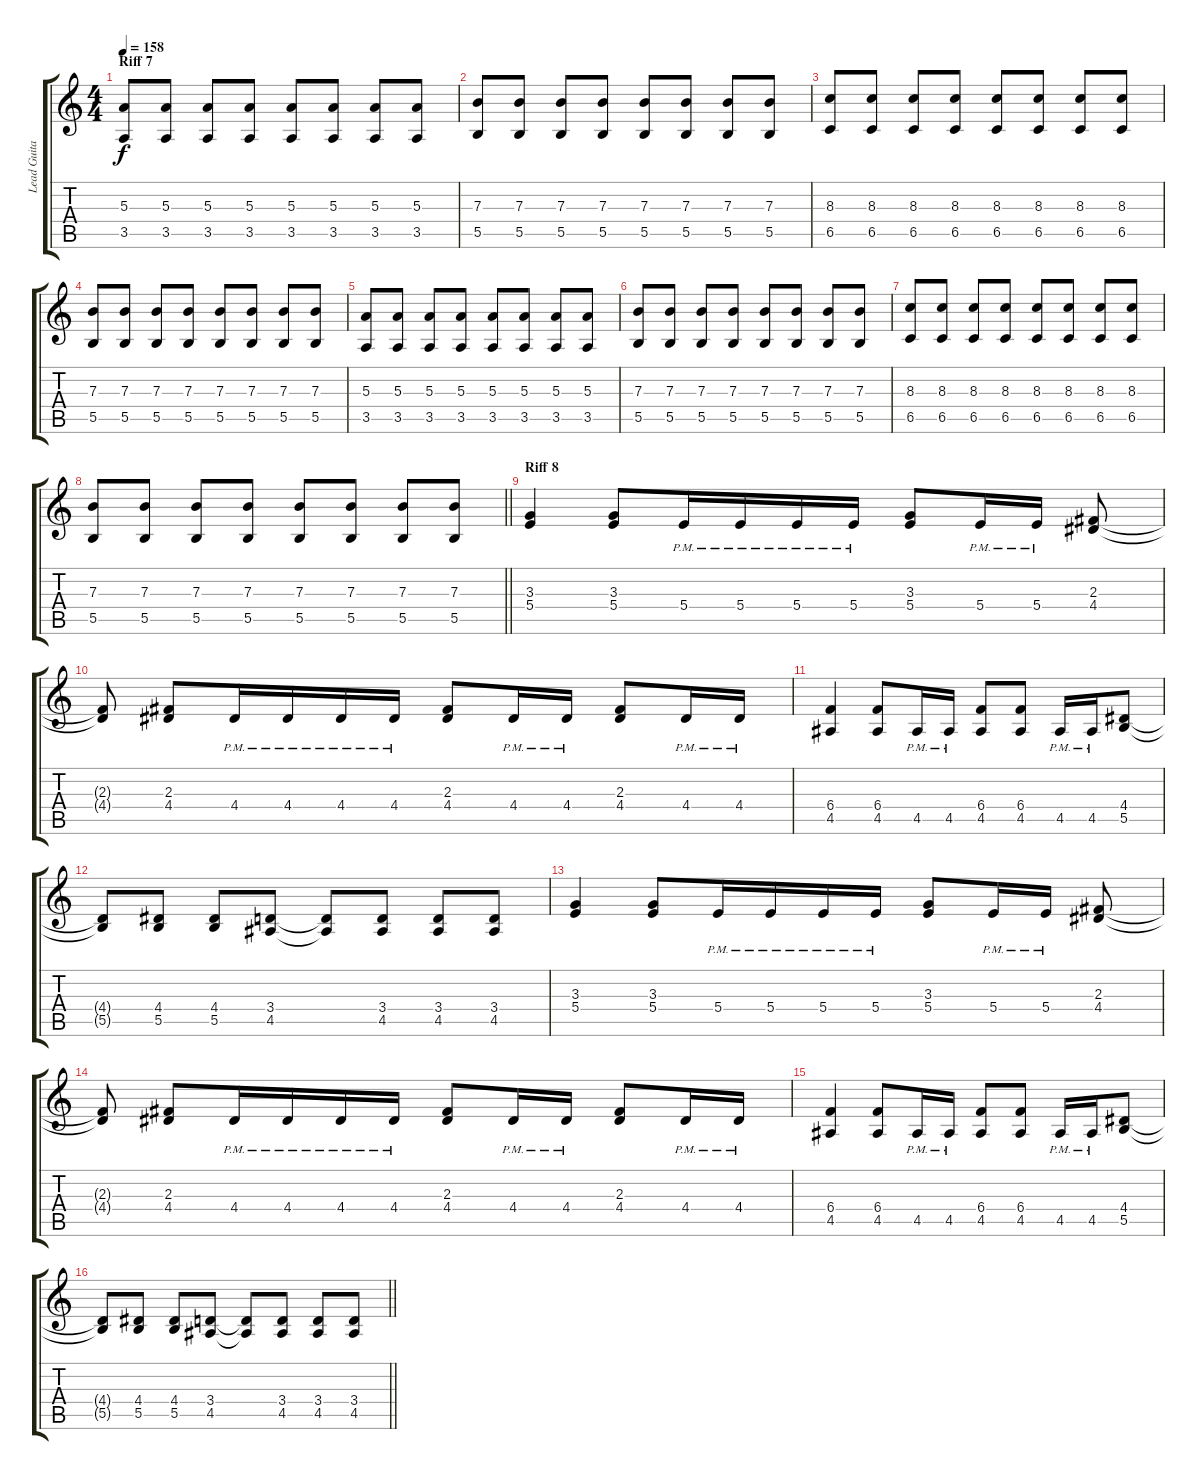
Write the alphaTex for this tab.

\track ("Lead Guitar " "Lead Guita") {instrument distortionguitar}
\staff {score tabs}
\tuning (Db4 Ab3 E3 B2 Gb2 Db2) {hide}
\ts (4 4)
\section ("" "Riff 7")
\tempo 158
\clef g2
\ks c
(5.3 3.5).8{dy f} (5.3 3.5).8 (5.3 3.5).8 (5.3 3.5).8 (5.3 3.5).8 (5.3 3.5).8 (5.3 3.5).8 (5.3 3.5).8 |
(7.3 5.5).8 (7.3 5.5).8 (7.3 5.5).8 (7.3 5.5).8 (7.3 5.5).8 (7.3 5.5).8 (7.3 5.5).8 (7.3 5.5).8 |
(8.3 6.5).8 (8.3 6.5).8 (8.3 6.5).8 (8.3 6.5).8 (8.3 6.5).8 (8.3 6.5).8 (8.3 6.5).8 (8.3 6.5).8 |
(7.3 5.5).8 (7.3 5.5).8 (7.3 5.5).8 (7.3 5.5).8 (7.3 5.5).8 (7.3 5.5).8 (7.3 5.5).8 (7.3 5.5).8 |
(5.3 3.5).8 (5.3 3.5).8 (5.3 3.5).8 (5.3 3.5).8 (5.3 3.5).8 (5.3 3.5).8 (5.3 3.5).8 (5.3 3.5).8 |
(7.3 5.5).8 (7.3 5.5).8 (7.3 5.5).8 (7.3 5.5).8 (7.3 5.5).8 (7.3 5.5).8 (7.3 5.5).8 (7.3 5.5).8 |
(8.3 6.5).8 (8.3 6.5).8 (8.3 6.5).8 (8.3 6.5).8 (8.3 6.5).8 (8.3 6.5).8 (8.3 6.5).8 (8.3 6.5).8 |
\barLineRight lightlight
(7.3 5.5).8 (7.3 5.5).8 (7.3 5.5).8 (7.3 5.5).8 (7.3 5.5).8 (7.3 5.5).8 (7.3 5.5).8 (7.3 5.5).8 |
\section ("" "Riff 8")
(3.3 5.4).4 (3.3 5.4).8{beam merge} 5.4{pm}.16 5.4{pm}.16{beam merge} 5.4{pm}.16{beam merge} 5.4{pm}.16{beam split} (3.3 5.4).8{beam merge} 5.4{pm}.16{beam merge} 5.4{pm}.16{beam split} (2.3 4.4).8 |
(2.3{t} 4.4{t}).8{beam split} (2.3 4.4).8{beam merge} 4.4{pm}.16 4.4{pm}.16 4.4{pm}.16 4.4{pm}.16{beam split} (2.3 4.4).8{beam merge} 4.4{pm}.16 4.4{pm}.16{beam split} (2.3 4.4).8{beam merge} 4.4{pm}.16 4.4{pm}.16 |
(6.4 4.5).4 (6.4 4.5).8 4.5{pm}.16 4.5{pm}.16 (6.4 4.5).8 (6.4 4.5).8 4.5{pm}.16 4.5{pm}.16 (4.4 5.5).8 |
(4.4{t} 5.5{t}).8 (4.4 5.5).8 (4.4 5.5).8 (3.4 4.5).8 (3.4{t} 4.5{t}).8 (3.4 4.5).8 (3.4 4.5).8 (3.4 4.5).8 |
(3.3 5.4).4 (3.3 5.4).8{beam merge} 5.4{pm}.16 5.4{pm}.16{beam merge} 5.4{pm}.16{beam merge} 5.4{pm}.16{beam split} (3.3 5.4).8{beam merge} 5.4{pm}.16{beam merge} 5.4{pm}.16{beam split} (2.3 4.4).8 |
(2.3{t} 4.4{t}).8{beam split} (2.3 4.4).8{beam merge} 4.4{pm}.16 4.4{pm}.16 4.4{pm}.16 4.4{pm}.16{beam split} (2.3 4.4).8{beam merge} 4.4{pm}.16 4.4{pm}.16{beam split} (2.3 4.4).8{beam merge} 4.4{pm}.16 4.4{pm}.16 |
(6.4 4.5).4 (6.4 4.5).8 4.5{pm}.16 4.5{pm}.16 (6.4 4.5).8 (6.4 4.5).8 4.5{pm}.16 4.5{pm}.16 (4.4 5.5).8 |
\barLineRight lightlight
(4.4{t} 5.5{t}).8 (4.4 5.5).8 (4.4 5.5).8 (3.4 4.5).8 (3.4{t} 4.5{t}).8 (3.4 4.5).8 (3.4 4.5).8 (3.4 4.5).8
